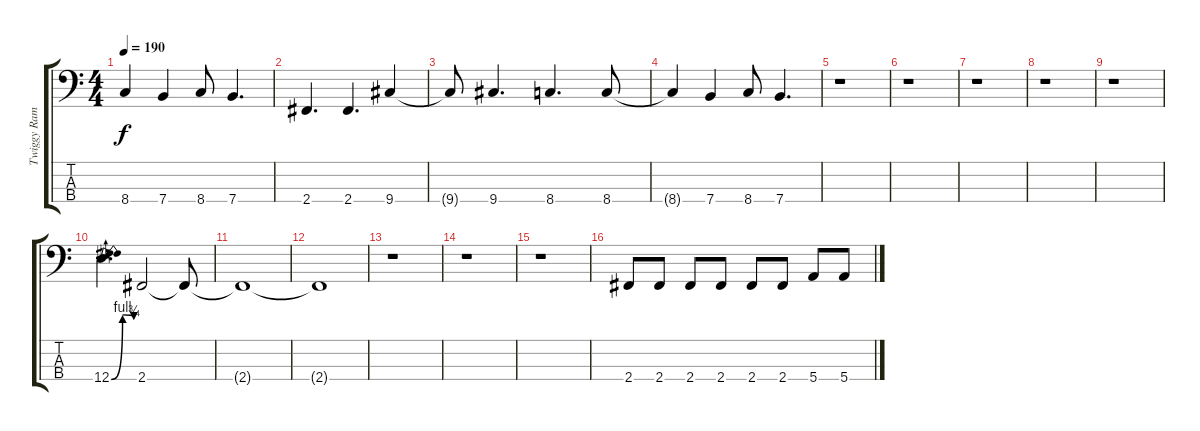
\track ("Twiggy Ramirez" "Twiggy Ram") {instrument electricbassfinger}
\staff {score tabs}
\tuning (G2 D2 A1 E1) {hide}
\ts (4 4)
\tempo 190
\clef f4
\ks c
8.4{t}.4{dy f} 7.4.4 8.4.8 7.4.4{d} |
2.4.4{d} 2.4.4{d} 9.4.4 |
9.4{t}.8 9.4.4{d} 8.4.4{d} 8.4.8 |
8.4{t}.4 7.4.4 8.4.8 7.4.4{d} |
r.1 |
r.1 |
r.1 |
r.1 |
r.1 |
12.4{be (bendrelease 0 0 30 4 30 4 60 3)}.4{d} 2.4.2 2.4{t}.8 |
2.4{t}.1 |
2.4{t}.1 |
r.1 |
r.1 |
r.1 |
2.4.8 2.4.8 2.4.8 2.4.8 2.4.8 2.4.8 5.4.8 5.4.8
